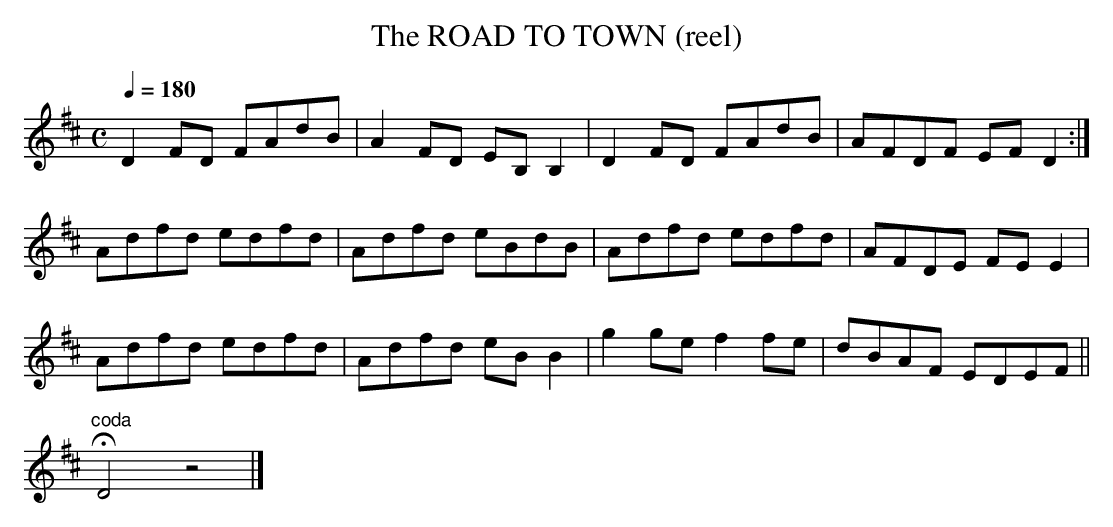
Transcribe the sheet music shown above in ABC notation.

X:1
T:ROAD TO TOWN (reel), The
M:C
Q:1/4=180
K:D
D2FD FAdB|A2FD EB,B,2|D2FD FAdB|AFDF EF D2:|
Adfd edfd|Adfd eBdB|Adfd edfd|AFDE FEE2|
Adfd edfd|Adfd eBB2|g2ge f2fe|dBAF EDEF||
"^coda"HD4z4|]
